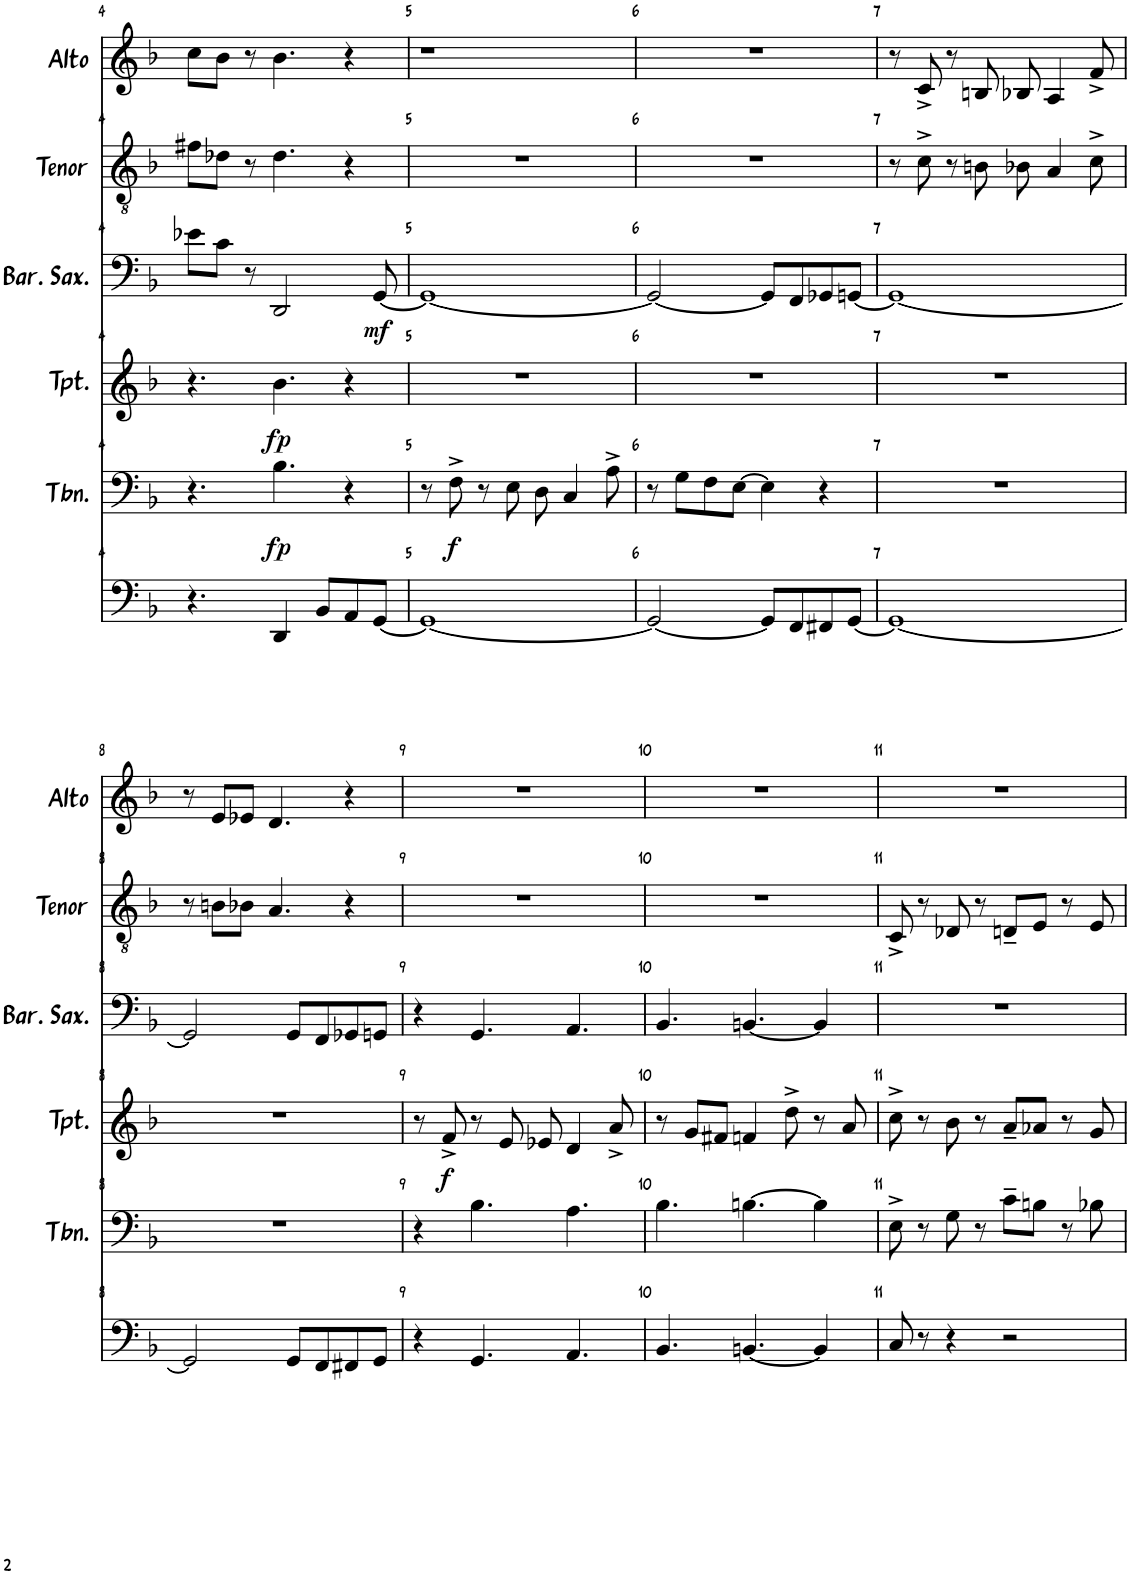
**kern	**kern	**dynam	**kern	**dynam	**kern	**dynam	**kern	**kern
*part6	*part5	*part5	*part4	*part4	*part3	*part3	*part2	*part1
*staff6	*staff5	*staff5	*staff4	*staff4	*staff3	*staff3	*staff2	*staff1
*I"Tuba	*I"Trombone	*	*I"Trumpet	*	*I"Baritone Saxophone	*	*I"Tenor Sax	*I"Alto Sax
*I'Tba	*I'Tbn.	*	*I'Tpt.	*	*I'Bar. Sax.	*	*I'Tenor	*I'Alto
!!LO:PB:g=z
*clefF4	*clefF4	*	*clefG2	*	*clefF4	*	*clefGv2	*clefG2
*	*	*	*Trd1c2	*	*Trd12c21	*	*Trd8c14	*Trd5c9
*k[b-]	*k[b-]	*	*k[b-]	*	*k[b-]	*	*k[b-]	*k[b-]
*M4/4	*M4/4	*	*M4/4	*	*M4/4	*	*M4/4	*M4/4
=4	=4	=4	=4	=4	=4	=4	=4	=4
4.r	4.r	.	4.r	.	8e-X\L	.	8f#X\L	8cc\L
.	.	.	.	.	8c\J	.	8d-X\J	8b-\J
.	.	.	.	.	8r	.	8r	8r
!	!	!LO:DY:b	!	!LO:DY:b	!	!	!	!
4DD/	4.B-\	fp	4.b-\	fp	2DD/	.	4.d-\	4.b-\
8BB-/L	.	.	.	.	.	.	.	.
8AA/	4r	.	4r	.	.	.	4r	4r
!	!	!	!	!	!	!LO:DY:b	!	!
[8GG/J	.	.	.	.	[8GG/	mf	.	.
=5	=5	=5	=5	=5	=5	=5	=5	=5
1GG_	8r	.	1r	.	1GG_	.	1r	1r
!	!	!LO:DY:b	!	!	!	!	!	!
.	8F^\	f	.	.	.	.	.	.
.	8r	.	.	.	.	.	.	.
.	8E\	.	.	.	.	.	.	.
.	8D\	.	.	.	.	.	.	.
.	4C/	.	.	.	.	.	.	.
.	8A^\	.	.	.	.	.	.	.
=6	=6	=6	=6	=6	=6	=6	=6	=6
2GG/_	8r	.	1r	.	2GG/_	.	1r	1r
.	8G\L	.	.	.	.	.	.	.
.	8F\	.	.	.	.	.	.	.
.	[8E\J	.	.	.	.	.	.	.
8GG/L]	4E\]	.	.	.	8GG/L]	.	.	.
8FF/	.	.	.	.	8FF/	.	.	.
8FF#X/	4r	.	.	.	8GG-X/	.	.	.
[8GG/J	.	.	.	.	[8GGn/J	.	.	.
=7	=7	=7	=7	=7	=7	=7	=7	=7
1GG_	1r	.	1r	.	1GG_	.	8r	8r
.	.	.	.	.	.	.	8c^\	8c^/
.	.	.	.	.	.	.	8r	8r
.	.	.	.	.	.	.	8Bn\	8Bn/
.	.	.	.	.	.	.	8B-X\	8B-X/
.	.	.	.	.	.	.	4A/	4A/
.	.	.	.	.	.	.	8c^\	8f^/
!!LO:LB:g=z
=8	=8	=8	=8	=8	=8	=8	=8	=8
2GG/]	1r	.	1r	.	2GG/]	.	8r	8r
.	.	.	.	.	.	.	8Bn\L	8e/L
.	.	.	.	.	.	.	8B-X\J	8e-X/J
.	.	.	.	.	.	.	4.A/	4.d/
8GG/L	.	.	.	.	8GG/L	.	.	.
8FF/	.	.	.	.	8FF/	.	.	.
8FF#X/	.	.	.	.	8GG-X/	.	4r	4r
8GG/J	.	.	.	.	8GGn/J	.	.	.
=9	=9	=9	=9	=9	=9	=9	=9	=9
4r	4r	.	8r	.	4r	.	1r	1r
!	!	!	!	!LO:DY:b	!	!	!	!
.	.	.	8f^/	f	.	.	.	.
4.GG/	4.B-\	.	8r	.	4.GG/	.	.	.
.	.	.	8e/	.	.	.	.	.
.	.	.	8e-X/	.	.	.	.	.
4.AA/	4.A\	.	4d/	.	4.AA/	.	.	.
.	.	.	8a^/	.	.	.	.	.
=10	=10	=10	=10	=10	=10	=10	=10	=10
4.BB-/	4.B-\	.	8r	.	4.BB-/	.	1r	1r
.	.	.	8g/L	.	.	.	.	.
.	.	.	8f#X/J	.	.	.	.	.
[4.BBn/	[4.Bn\	.	4fn/	.	[4.BBn/	.	.	.
.	.	.	8dd^\	.	.	.	.	.
4BB/]	4B\]	.	8r	.	4BB/]	.	.	.
.	.	.	8a/	.	.	.	.	.
=11	=11	=11	=11	=11	=11	=11	=11	=11
8C/	8E^\	.	8cc^\	.	1r	.	8C^/	1r
8r	8r	.	8r	.	.	.	8r	.
4r	8G\	.	8b-\	.	.	.	8D-X/	.
.	8r	.	8r	.	.	.	8r	.
2r	8c~\L	.	8a~/L	.	.	.	8Dn~/L	.
.	8Bn\J	.	8a-X/J	.	.	.	8E/J	.
.	8r	.	8r	.	.	.	8r	.
.	8B-X\	.	8g/	.	.	.	8E/	.
=	=	=	=	=	=	=	=	=
*-	*-	*-	*-	*-	*-	*-	*-	*-
